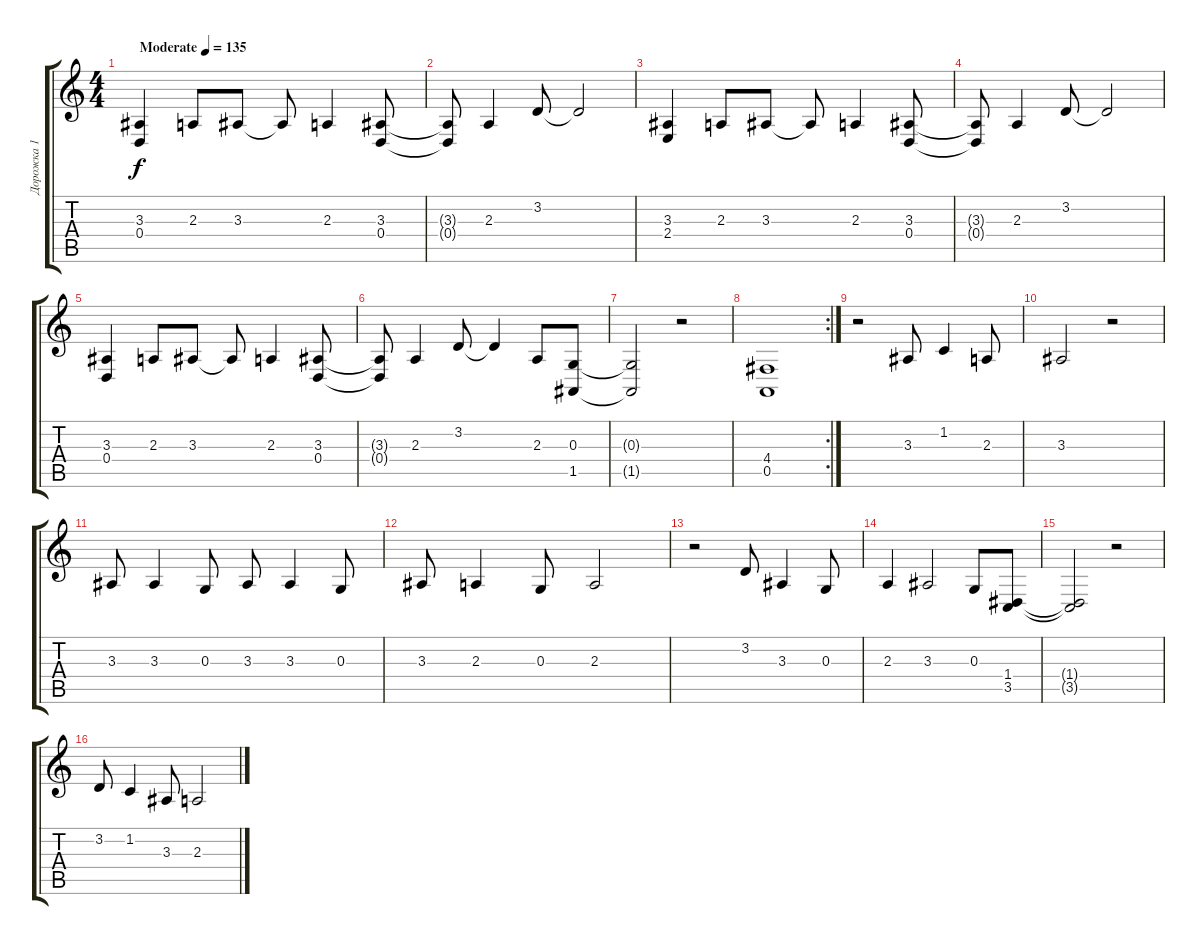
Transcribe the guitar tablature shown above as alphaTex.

\track ("Дорожка 1" "Дорожка 1") {instrument acousticgrandpiano}
\staff {score tabs}
\tuning (E4 B3 G3 D3 A2 E2) {hide}
\ts (4 4)
\tempo (135 "Moderate")
\clef g2
\ks c
(3.3 0.4).4{dy f instrument acousticgrandpiano} 2.3.8 3.3.8 3.3{t}.8 2.3.4 (3.3 0.4).8 |
(3.3{t} 0.4{t}).8 2.3.4 3.2.8 3.2{t}.2 |
(3.3 2.4).4 2.3.8 3.3.8 3.3{t}.8 2.3.4 (3.3 0.4).8 |
(3.3{t} 0.4{t}).8 2.3.4 3.2.8 3.2{t}.2 |
(3.3 0.4).4 2.3.8 3.3.8 3.3{t}.8 2.3.4 (3.3 0.4).8 |
(3.3{t} 0.4{t}).8 2.3.4 3.2.8 3.2{t}.4 2.3.8 (0.3 1.5).8 |
(0.3{t} 1.5{t}).2 r.2 |
\rc 2
(4.4 0.5).1 |
r.2 3.3.8 1.2.4 2.3.8 |
3.3.2 r.2 |
3.3.8 3.3.4 0.3.8 3.3.8 3.3.4 0.3.8 |
3.3.8 2.3.4 0.3.8 2.3.2 |
r.2 3.2.8 3.3.4 0.3.8 |
2.3.4 3.3.2 0.3.8 (1.4 3.5).8 |
(1.4{t} 3.5{t}).2 r.2 |
3.2.8 1.2.4 3.3.8 2.3.2
